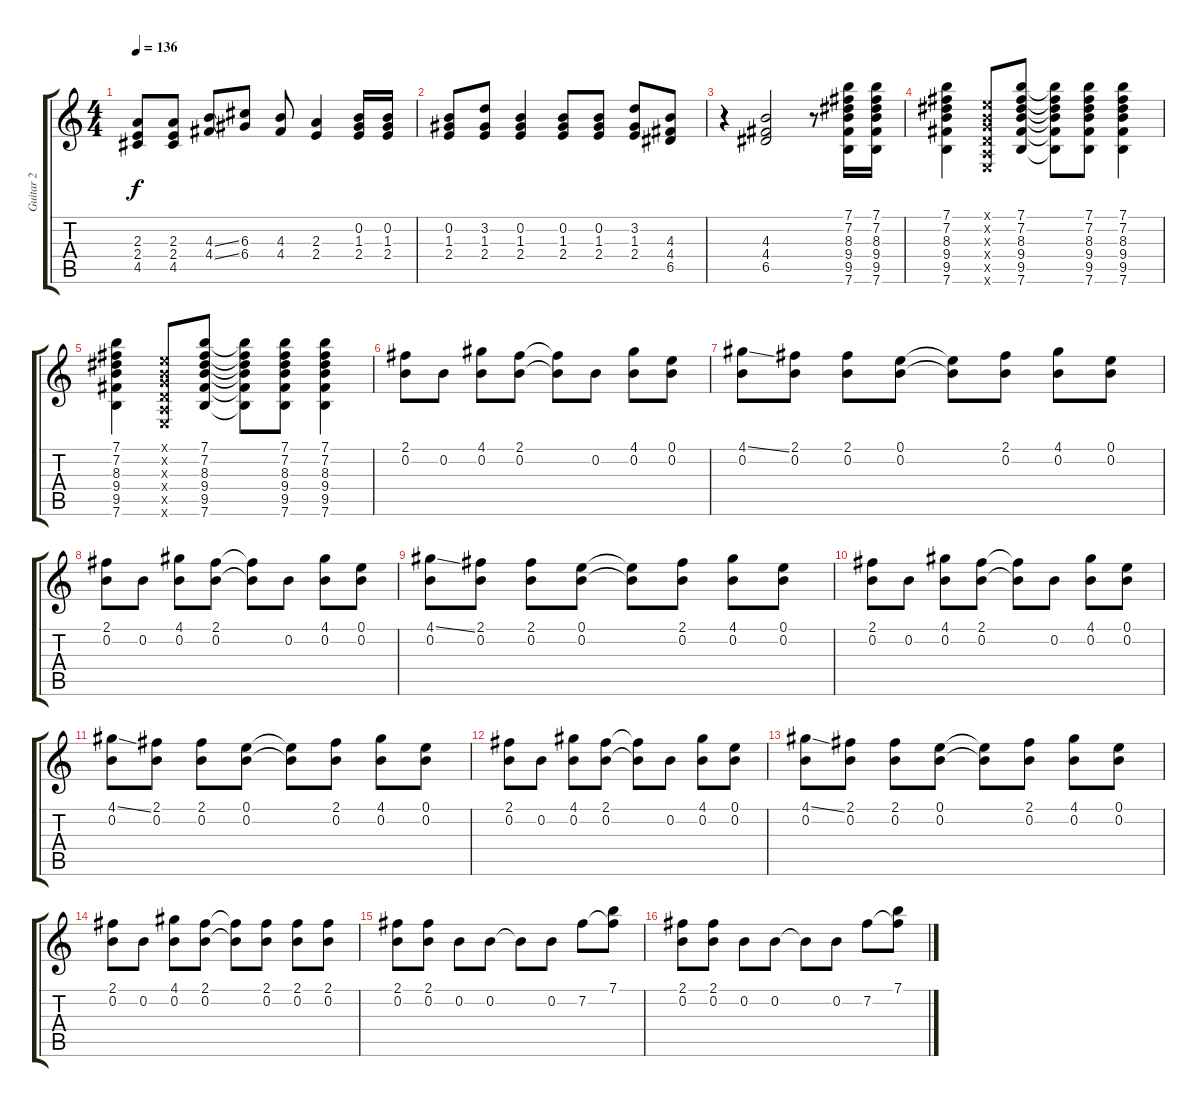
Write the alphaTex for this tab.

\track ("Guitar 2" "Guitar 2") {instrument electricguitarjazz}
\staff {score tabs}
\tuning (E4 B3 G3 D3 A2 E2) {hide}
\ts (4 4)
\tempo 136
\clef g2
\ks c
(2.3 2.4 4.5).8{dy f} (2.3 2.4 4.5).8 (4.3{ss} 4.4{ss}).8 (6.3 6.4).8 (4.3 4.4).8 (2.3 2.4).4 (0.2 1.3 2.4).16 (0.2 1.3 2.4).16 |
(0.2 1.3 2.4).8 (3.2 1.3 2.4).8 (0.2 1.3 2.4).4 (0.2 1.3 2.4).8 (0.2 1.3 2.4).8 (3.2 1.3 2.4).8 (4.3 4.4 6.5).8 |
r.4 (4.3 4.4 6.5).2 r.8 (7.1 7.2 8.3 9.4 9.5 7.6).16 (7.1 7.2 8.3 9.4 9.5 7.6).16 |
(7.1 7.2 8.3 9.4 9.5 7.6).4 (0.1{x} 0.2{x} 0.3{x} 0.4{x} 0.5{x} 0.6{x}).8 (7.1 7.2 8.3 9.4 9.5 7.6).8 (7.1{t} 7.2{t} 8.3{t} 9.4{t} 9.5{t} 7.6{t}).8 (7.1 7.2 8.3 9.4 9.5 7.6).8 (7.1 7.2 8.3 9.4 9.5 7.6).4 |
(7.1 7.2 8.3 9.4 9.5 7.6).4 (0.1{x} 0.2{x} 0.3{x} 0.4{x} 0.5{x} 0.6{x}).8 (7.1 7.2 8.3 9.4 9.5 7.6).8 (7.1{t} 7.2{t} 8.3{t} 9.4{t} 9.5{t} 7.6{t}).8 (7.1 7.2 8.3 9.4 9.5 7.6).8 (7.1 7.2 8.3 9.4 9.5 7.6).4 |
(2.1 0.2).8 0.2.8 (4.1 0.2).8 (2.1 0.2).8 (2.1{t} 0.2{t}).8 0.2.8 (4.1 0.2).8 (0.1 0.2).8 |
(4.1{ss} 0.2).8 (2.1 0.2).8 (2.1 0.2).8 (0.1 0.2).8 (0.1{t} 0.2{t}).8 (2.1 0.2).8 (4.1 0.2).8 (0.1 0.2).8 |
(2.1 0.2).8 0.2.8 (4.1 0.2).8 (2.1 0.2).8 (2.1{t} 0.2{t}).8 0.2.8 (4.1 0.2).8 (0.1 0.2).8 |
(4.1{ss} 0.2).8 (2.1 0.2).8 (2.1 0.2).8 (0.1 0.2).8 (0.1{t} 0.2{t}).8 (2.1 0.2).8 (4.1 0.2).8 (0.1 0.2).8 |
(2.1 0.2).8 0.2.8 (4.1 0.2).8 (2.1 0.2).8 (2.1{t} 0.2{t}).8 0.2.8 (4.1 0.2).8 (0.1 0.2).8 |
(4.1{ss} 0.2).8 (2.1 0.2).8 (2.1 0.2).8 (0.1 0.2).8 (0.1{t} 0.2{t}).8 (2.1 0.2).8 (4.1 0.2).8 (0.1 0.2).8 |
(2.1 0.2).8 0.2.8 (4.1 0.2).8 (2.1 0.2).8 (2.1{t} 0.2{t}).8 0.2.8 (4.1 0.2).8 (0.1 0.2).8 |
(4.1{ss} 0.2).8 (2.1 0.2).8 (2.1 0.2).8 (0.1 0.2).8 (0.1{t} 0.2{t}).8 (2.1 0.2).8 (4.1 0.2).8 (0.1 0.2).8 |
(2.1 0.2).8 0.2.8 (4.1 0.2).8 (2.1 0.2).8 (2.1{t} 0.2{t}).8 (2.1 0.2).8 (2.1 0.2).8 (2.1 0.2).8 |
(2.1 0.2).8 (2.1 0.2).8 0.2.8 0.2.8 0.2{t}.8 0.2.8 7.2.8 (7.1 7.2{t}).8 |
(2.1 0.2).8 (2.1 0.2).8 0.2.8 0.2.8 0.2{t}.8 0.2.8 7.2.8 (7.1 7.2{t}).8
